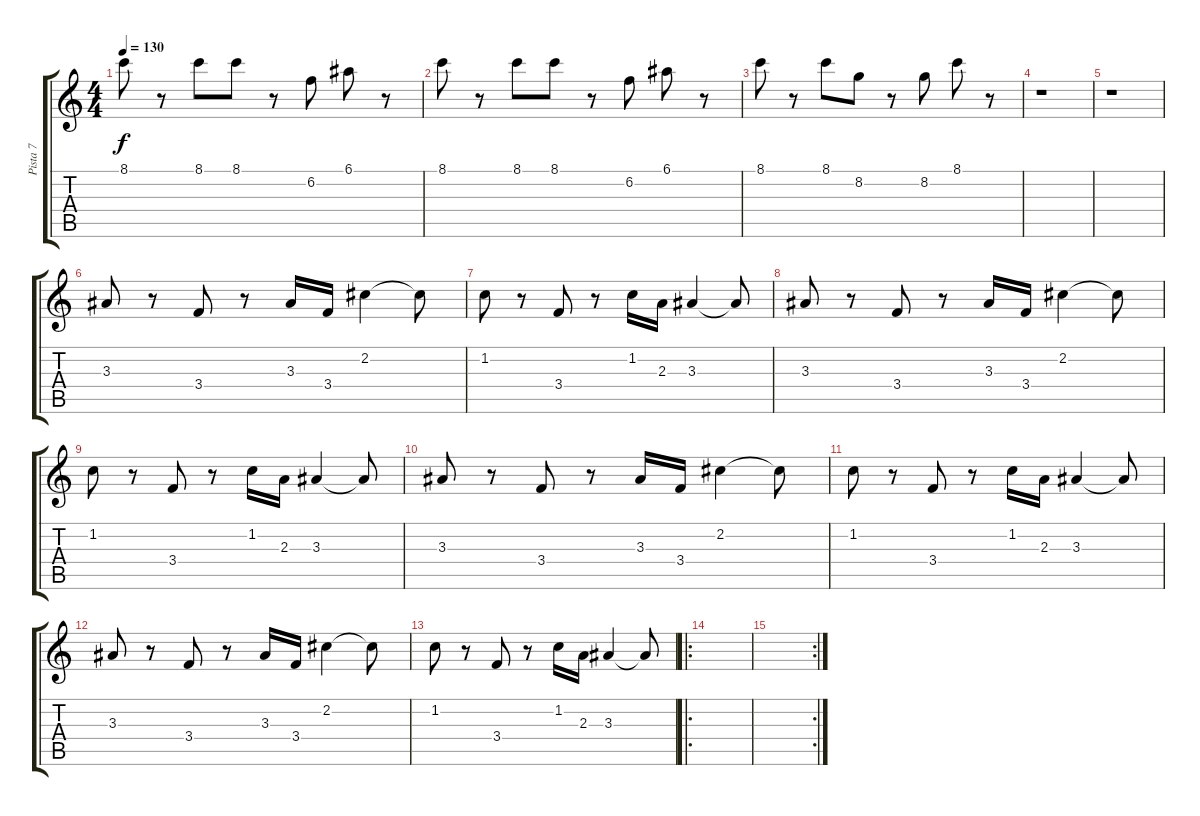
\track ("Pista 7" "Pista 7") {instrument acousticguitarsteel}
\staff {score tabs}
\tuning (E4 B3 G3 D3 A2 E2) {hide}
\ts (4 4)
\tempo 130
\clef g2
\ks c
8.1.8{dy f} r.8 8.1.8 8.1.8 r.8 6.2.8 6.1.8 r.8 |
8.1.8 r.8 8.1.8 8.1.8 r.8 6.2.8 6.1.8 r.8 |
8.1.8 r.8 8.1.8 8.2.8 r.8 8.2.8 8.1.8 r.8 |
r.1 |
r.1 |
3.3.8 r.8 3.4.8 r.8 3.3.16 3.4.16 2.2.4 2.2{t}.8 |
1.2.8 r.8 3.4.8 r.8 1.2.16 2.3.16 3.3.4 3.3{t}.8 |
3.3.8 r.8 3.4.8 r.8 3.3.16 3.4.16 2.2.4 2.2{t}.8 |
1.2.8 r.8 3.4.8 r.8 1.2.16 2.3.16 3.3.4 3.3{t}.8 |
3.3.8 r.8 3.4.8 r.8 3.3.16 3.4.16 2.2.4 2.2{t}.8 |
1.2.8 r.8 3.4.8 r.8 1.2.16 2.3.16 3.3.4 3.3{t}.8 |
3.3.8 r.8 3.4.8 r.8 3.3.16 3.4.16 2.2.4 2.2{t}.8 |
1.2.8 r.8 3.4.8 r.8 1.2.16 2.3.16 3.3.4 3.3{t}.8 |
\ro
|
\rc 2
